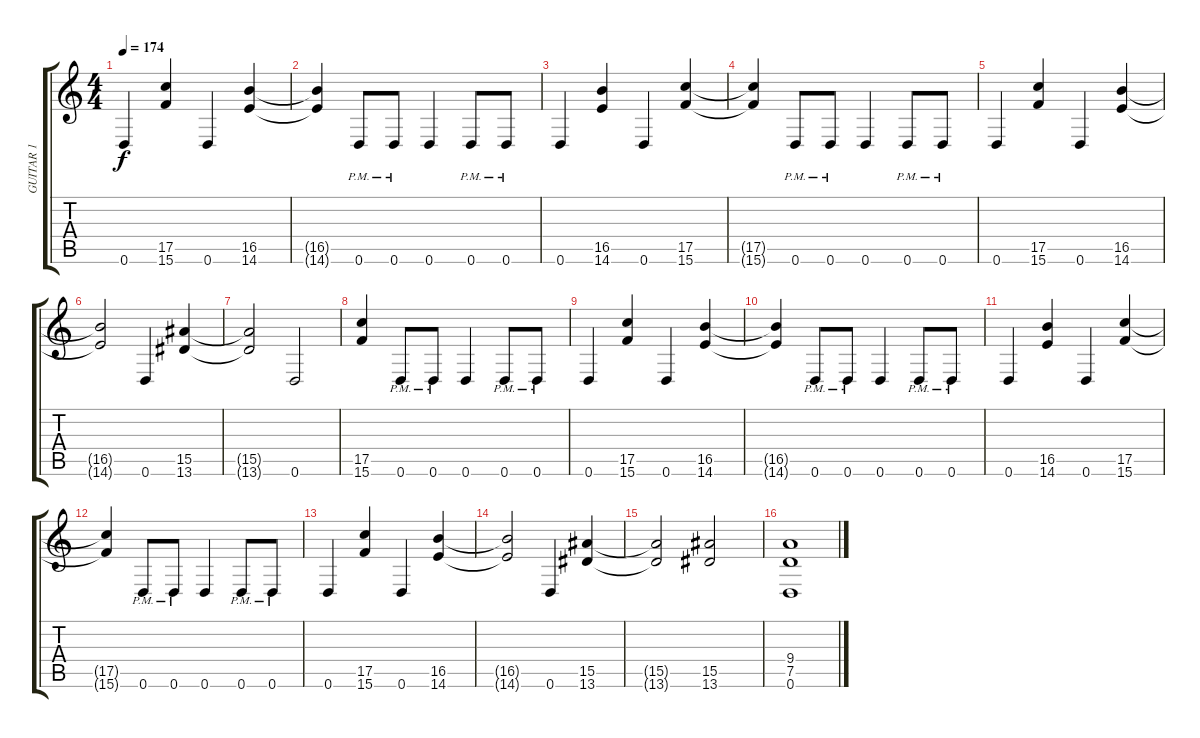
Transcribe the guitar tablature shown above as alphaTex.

\track ("GUITAR 1" "GUITAR 1") {instrument overdrivenguitar}
\staff {score tabs}
\tuning (D4 A3 F3 C3 G2 D2) {hide}
\ts (4 4)
\tempo 174
\clef g2
\ks c
0.6.4{dy f} (17.5 15.6).4 0.6.4 (16.5 14.6).4 |
(16.5{t} 14.6{t}).4 0.6{pm}.8 0.6{pm}.8 0.6.4 0.6{pm}.8 0.6{pm}.8 |
0.6.4 (16.5 14.6).4 0.6.4 (17.5 15.6).4 |
(17.5{t} 15.6{t}).4 0.6{pm}.8 0.6{pm}.8 0.6.4 0.6{pm}.8 0.6{pm}.8 |
0.6.4 (17.5 15.6).4 0.6.4 (16.5 14.6).4 |
(16.5{t} 14.6{t}).2 0.6.4 (15.5 13.6).4 |
(15.5{t} 13.6{t}).2 0.6.2 |
(17.5 15.6).4 0.6{pm}.8 0.6{pm}.8 0.6.4 0.6{pm}.8 0.6{pm}.8 |
0.6.4 (17.5 15.6).4 0.6.4 (16.5 14.6).4 |
(16.5{t} 14.6{t}).4 0.6{pm}.8 0.6{pm}.8 0.6.4 0.6{pm}.8 0.6{pm}.8 |
0.6.4 (16.5 14.6).4 0.6.4 (17.5 15.6).4 |
(17.5{t} 15.6{t}).4 0.6{pm}.8 0.6{pm}.8 0.6.4 0.6{pm}.8 0.6{pm}.8 |
0.6.4 (17.5 15.6).4 0.6.4 (16.5 14.6).4 |
(16.5{t} 14.6{t}).2 0.6.4 (15.5 13.6).4 |
(15.5{t} 13.6{t}).2 (15.5 13.6).2 |
(9.4 7.5 0.6).1
